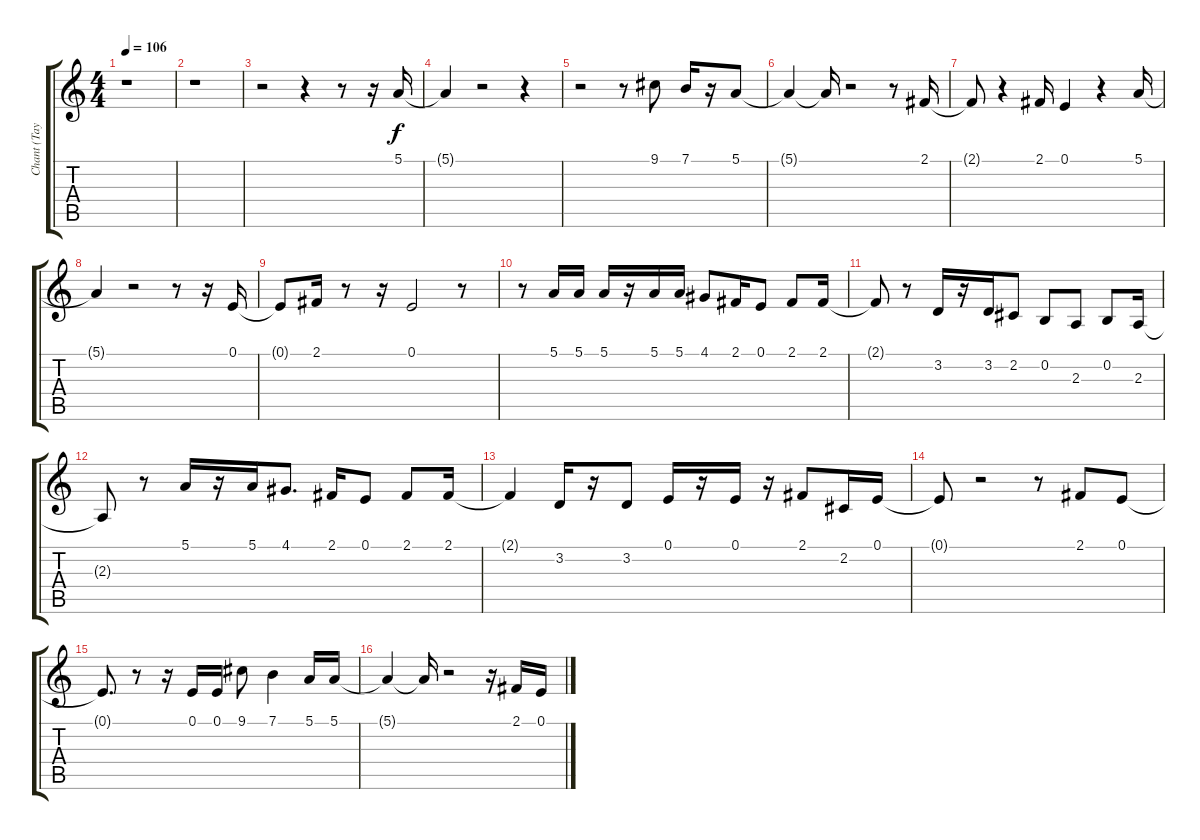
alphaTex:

\track ("Chant (Taylor)" "Chant (Tay") {instrument lead2sawtooth}
\staff {score tabs}
\tuning (E4 B3 G3 D3 A2 E2) {hide}
\ts (4 4)
\tempo 106
\clef g2
\ks c
r.1{dy f instrument lead2sawtooth} |
r.1 |
r.2 r.4 r.8 r.16 5.1.16 |
5.1{t}.4 r.2 r.4 |
r.2 r.8 9.1.8 7.1.16 r.16 5.1.8 |
5.1{t}.4 5.1{t}.16 r.2 r.8 2.1.16 |
2.1{t}.8 r.4 2.1.16 0.1.4 r.4 5.1.16 |
5.1{t}.4 r.2 r.8 r.16 0.1.16 |
0.1{t}.8 2.1.16 r.8 r.16 0.1.2 r.8 |
r.8 5.1.16 5.1.16 5.1.16 r.16 5.1.16 5.1.16 4.1.8 2.1.16 0.1.8 2.1.8 2.1.16 |
2.1{t}.8 r.8 3.2.16 r.16 3.2.16 2.2.8 0.2.8 2.3.8 0.2.8 2.3.16 |
2.3{t}.8 r.8 5.1.16 r.16 5.1.16 4.1.8{d} 2.1.16 0.1.8 2.1.8 2.1.16 |
2.1{t}.4 3.2.16 r.16 3.2.8 0.1.16 r.16 0.1.16 r.16 2.1.8 2.2.16 0.1.16 |
0.1{t}.8 r.2 r.8 2.1.8 0.1.8 |
0.1{t}.8{d} r.8 r.16 0.1.16 0.1.16 9.1.8 7.1.4 5.1.16 5.1.16 |
5.1{t}.4 5.1{t}.16 r.2 r.16 2.1.16 0.1.16
